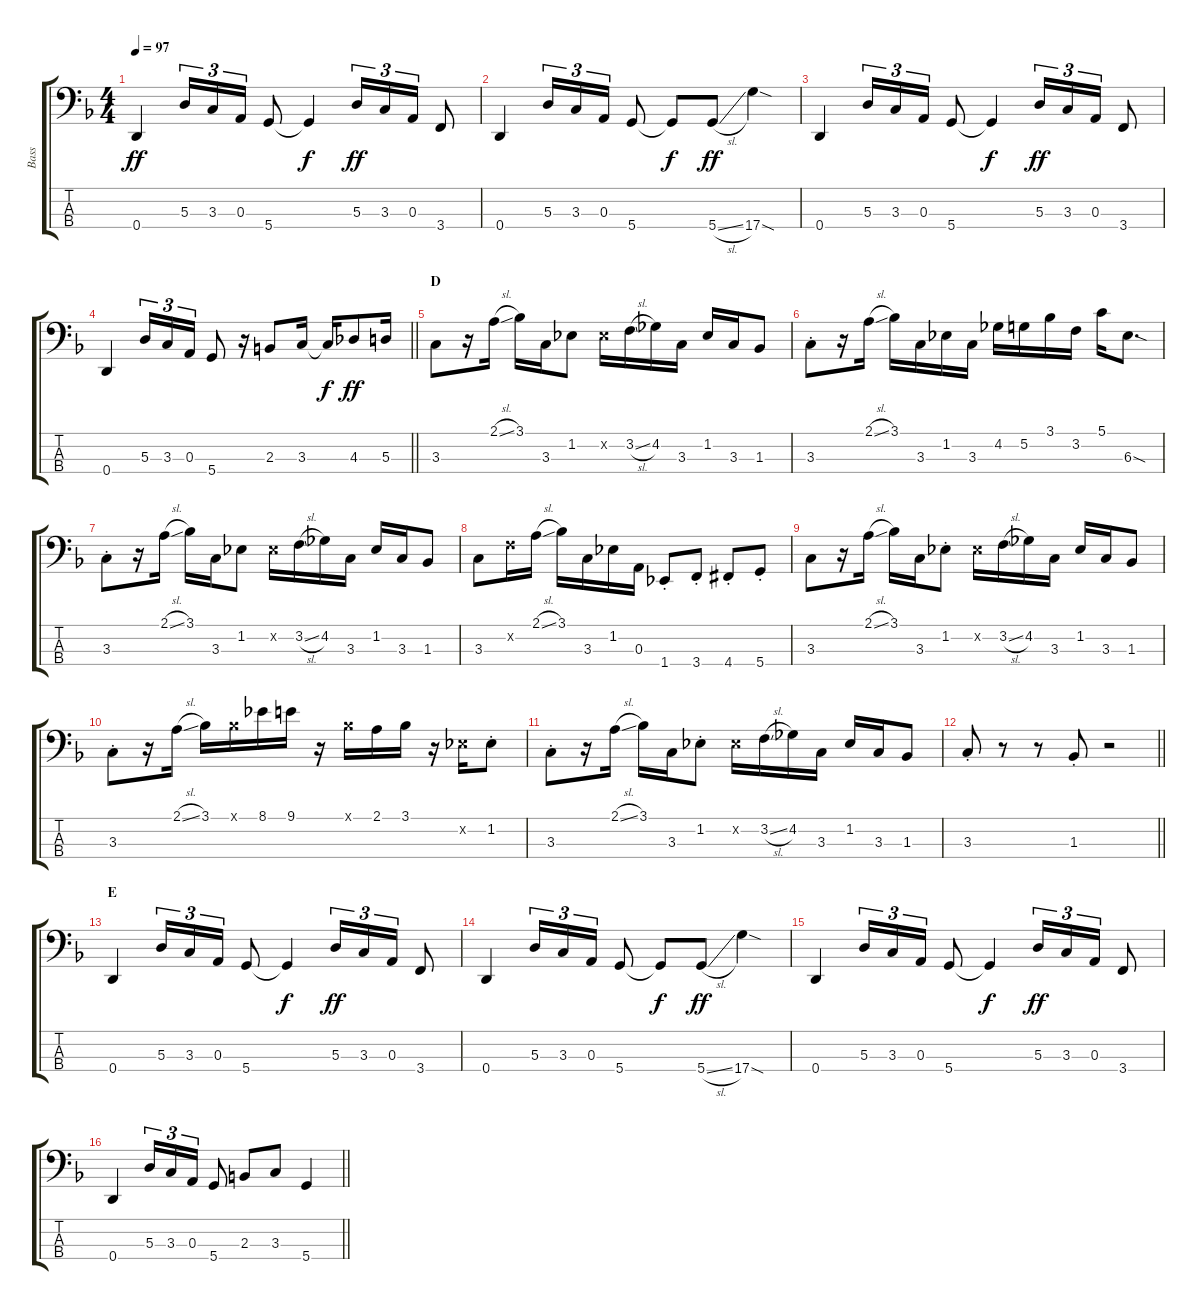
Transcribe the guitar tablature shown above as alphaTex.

\track ("Bass" "Bass") {instrument electricbassfinger}
\staff {score tabs}
\tuning (G2 D2 A1 D1) {hide}
\ts (4 4)
\tempo 97
\clef f4
\ks f
0.4.4{dy ff} 5.3.16{tu (3 2)} 3.3.16{tu (3 2)} 0.3.16{tu (3 2)} 5.4.8 5.4{t}.4{dy f} 5.3.16{tu (3 2) dy ff} 3.3.16{tu (3 2)} 0.3.16{tu (3 2)} 3.4.8 |
0.4.4 5.3.16{tu (3 2)} 3.3.16{tu (3 2)} 0.3.16{tu (3 2)} 5.4.8 5.4{t}.8{dy f} 5.4{sl}.8{dy ff} 17.4{sod}.4 |
0.4.4 5.3.16{tu (3 2)} 3.3.16{tu (3 2)} 0.3.16{tu (3 2)} 5.4.8 5.4{t}.4{dy f} 5.3.16{tu (3 2) dy ff} 3.3.16{tu (3 2)} 0.3.16{tu (3 2)} 3.4.8 |
\barLineRight lightlight
0.4.4 5.3.16{tu (3 2)} 3.3.16{tu (3 2)} 0.3.16{tu (3 2)} 5.4.8 r.16 2.3.8 3.3.16 3.3{t}.16{dy f} 4.3.8{dy ff} 5.3.16 |
\section ("" "D")
3.3.8 r.16 2.1{sl}.16 3.1.16 3.3.16 1.2.8 1.2{x}.16 3.2{sl}.16 4.2.16 3.3.16 1.2.16 3.3.16 1.3.8 |
3.3{st}.8 r.16 2.1{sl}.16 3.1.16 3.3.16 1.2.16 3.3.16 4.2.16 5.2.16 3.1.16 3.2.16 5.1.16 6.3{sod}.8{d} |
3.3{st}.8 r.16 2.1{sl}.16 3.1.16 3.3.16 1.2.8 1.2{x}.16 3.2{sl}.16 4.2.16 3.3.16 1.2.16 3.3.16 1.3.8 |
3.3.8 3.2{x}.16 2.1{sl}.16 3.1.16 3.3.16 1.2.16 0.3.16 1.4{st}.8 3.4{st}.8 4.4{st acc #}.8 5.4{st}.8 |
3.3.8 r.16 2.1{sl}.16 3.1.16 3.3.16 1.2{st}.8 1.2{x}.16 3.2{sl}.16 4.2.16 3.3.16 1.2.16 3.3.16 1.3.8 |
3.3{st}.8 r.16 2.1{sl}.16 3.1.16 3.1{x}.16 8.1.16 9.1.16 r.16 3.1{x}.16 2.1.16 3.1.16 r.16 1.2{x}.16 1.2{st}.8 |
3.3{st}.8 r.16 2.1{sl}.16 3.1.16 3.3.16 1.2{st}.8 1.2{x}.16 3.2{sl}.16 4.2.16 3.3.16 1.2.16 3.3.16 1.3.8 |
\barLineRight lightlight
3.3{st}.8 r.8 r.8 1.3{st}.8 r.2 |
\section ("" "E")
0.4.4 5.3.16{tu (3 2)} 3.3.16{tu (3 2)} 0.3.16{tu (3 2)} 5.4.8 5.4{t}.4{dy f} 5.3.16{tu (3 2) dy ff} 3.3.16{tu (3 2)} 0.3.16{tu (3 2)} 3.4.8 |
0.4.4 5.3.16{tu (3 2)} 3.3.16{tu (3 2)} 0.3.16{tu (3 2)} 5.4.8 5.4{t}.8{dy f} 5.4{sl}.8{dy ff} 17.4{sod}.4 |
0.4.4 5.3.16{tu (3 2)} 3.3.16{tu (3 2)} 0.3.16{tu (3 2)} 5.4.8 5.4{t}.4{dy f} 5.3.16{tu (3 2) dy ff} 3.3.16{tu (3 2)} 0.3.16{tu (3 2)} 3.4.8 |
\barLineRight lightlight
0.4.4 5.3.16{tu (3 2)} 3.3.16{tu (3 2)} 0.3.16{tu (3 2)} 5.4.8 2.3.8 3.3.8 5.4.4
